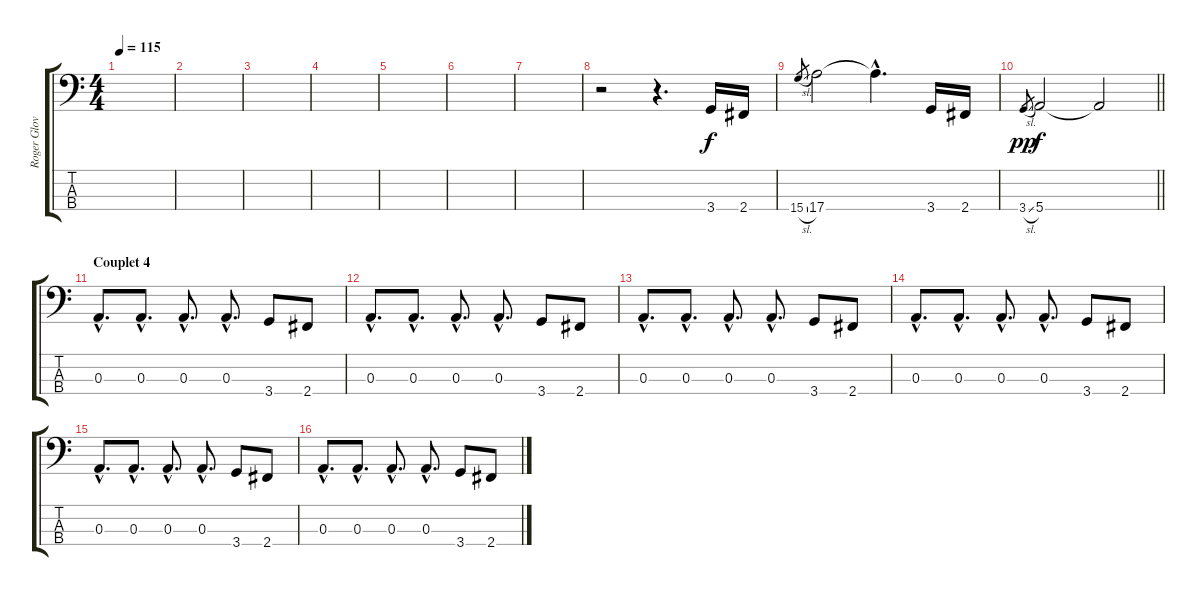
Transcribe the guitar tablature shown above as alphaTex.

\track ("Roger Glover" "Roger Glov") {instrument electricbasspick}
\staff {score tabs}
\tuning (G2 D2 A1 E1) {hide}
\ts (4 4)
\tempo 115
\clef f4
\ks c
|
|
|
|
|
|
|
r.2 r.4{d} 3.4.16 2.4.16 |
15.4{sl}.8{gr} 17.4.2 17.4{hac t}.4{d} 3.4.16 2.4.16 |
\barLineRight lightlight
3.4{sl}.8{gr dy pp} 5.4.2{dy f} 5.4{t}.2 |
\section ("" "Couplet 4")
0.3{hac}.8{d} 0.3{hac}.8{d} 0.3{hac}.8{d} 0.3{hac}.8{d} 3.4.8 2.4.8 |
0.3{hac}.8{d} 0.3{hac}.8{d} 0.3{hac}.8{d} 0.3{hac}.8{d} 3.4.8 2.4.8 |
0.3{hac}.8{d} 0.3{hac}.8{d} 0.3{hac}.8{d} 0.3{hac}.8{d} 3.4.8 2.4.8 |
0.3{hac}.8{d} 0.3{hac}.8{d} 0.3{hac}.8{d} 0.3{hac}.8{d} 3.4.8 2.4.8 |
0.3{hac}.8{d} 0.3{hac}.8{d} 0.3{hac}.8{d} 0.3{hac}.8{d} 3.4.8 2.4.8 |
0.3{hac}.8{d} 0.3{hac}.8{d} 0.3{hac}.8{d} 0.3{hac}.8{d} 3.4.8 2.4.8
